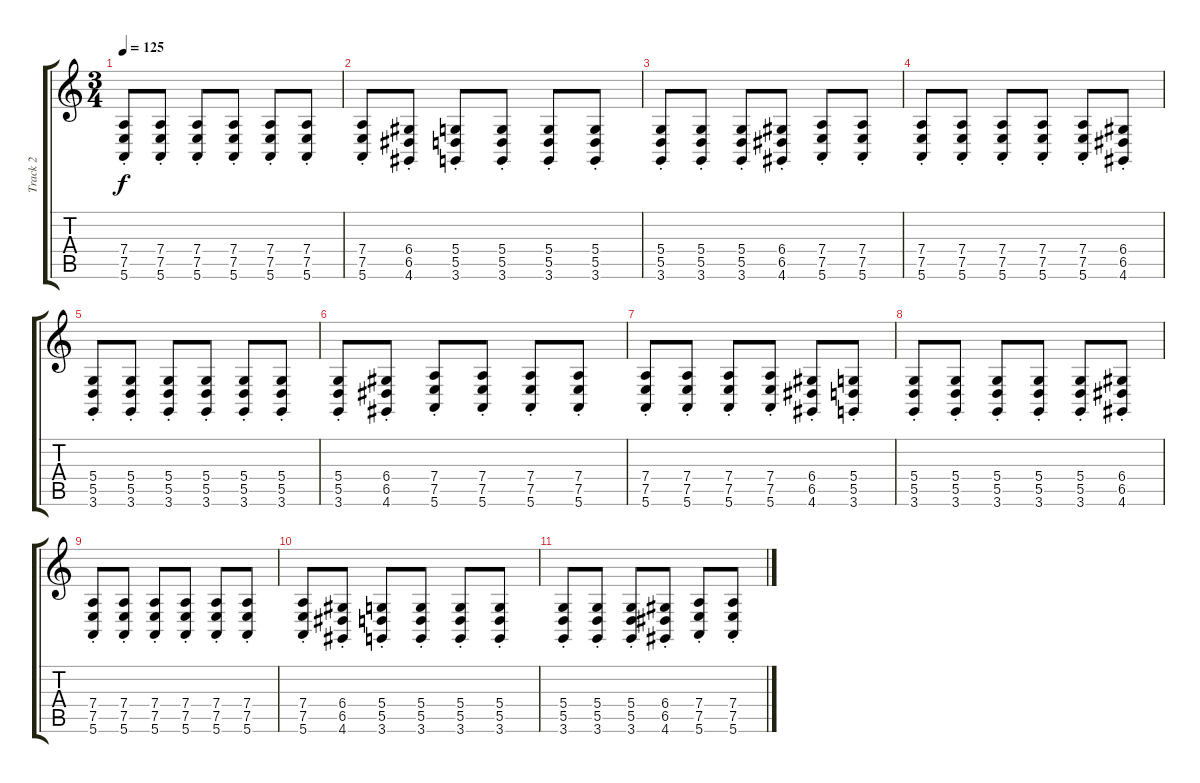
\track ("Track 2" "Track 2") {instrument acousticgrandpiano}
\staff {score tabs}
\tuning (E4 B3 G3 D3 A2 E2) {hide}
\ts (3 4)
\tempo 125
\clef g2
\ks c
(7.4 7.5 5.6{st}).8{dy f} (7.4 7.5 5.6{st}).8 (7.4 7.5 5.6{st}).8 (7.4 7.5 5.6{st}).8 (7.4 7.5 5.6{st}).8 (7.4 7.5 5.6{st}).8 |
(7.4{st} 7.5{st} 5.6{st}).8 (6.4{st} 6.5{st} 4.6{st}).8 (5.4{st} 5.5{st} 3.6{st}).8 (5.4{st} 5.5{st} 3.6{st}).8 (5.4{st} 5.5{st} 3.6{st}).8 (5.4{st} 5.5{st} 3.6{st}).8 |
(5.4{st} 5.5{st} 3.6{st}).8 (5.4{st} 5.5{st} 3.6{st}).8 (5.4{st} 5.5{st} 3.6{st}).8 (6.4{st} 6.5{st} 4.6{st}).8 (7.4{st} 7.5{st} 5.6{st}).8 (7.4{st} 7.5{st} 5.6{st}).8 |
(7.4{st} 7.5{st} 5.6{st}).8 (7.4{st} 7.5{st} 5.6{st}).8 (7.4{st} 7.5{st} 5.6{st}).8 (7.4{st} 7.5{st} 5.6{st}).8 (7.4{st} 7.5{st} 5.6{st}).8 (6.4{st} 6.5{st} 4.6{st}).8 |
(5.4{st} 5.5{st} 3.6{st}).8 (5.4{st} 5.5{st} 3.6{st}).8 (5.4{st} 5.5{st} 3.6{st}).8 (5.4{st} 5.5{st} 3.6{st}).8 (5.4{st} 5.5{st} 3.6{st}).8 (5.4{st} 5.5{st} 3.6{st}).8 |
(5.4{st} 5.5{st} 3.6{st}).8 (6.4{st} 6.5{st} 4.6{st}).8 (7.4{st} 7.5{st} 5.6{st}).8 (7.4{st} 7.5{st} 5.6{st}).8 (7.4{st} 7.5{st} 5.6{st}).8 (7.4{st} 7.5{st} 5.6{st}).8 |
(7.4{st} 7.5{st} 5.6{st}).8 (7.4{st} 7.5{st} 5.6{st}).8 (7.4{st} 7.5{st} 5.6{st}).8 (7.4{st} 7.5{st} 5.6{st}).8 (6.4{st} 6.5{st} 4.6{st}).8 (5.4{st} 5.5{st} 3.6{st}).8 |
(5.4 5.5 3.6{st}).8 (5.4 5.5 3.6{st}).8 (5.4 5.5 3.6{st}).8 (5.4 5.5 3.6{st}).8 (5.4 5.5 3.6{st}).8 (6.4 6.5 4.6{st}).8 |
(7.4 7.5 5.6{st}).8 (7.4 7.5 5.6{st}).8 (7.4 7.5 5.6{st}).8 (7.4 7.5 5.6{st}).8 (7.4 7.5 5.6{st}).8 (7.4 7.5 5.6{st}).8 |
(7.4{st} 7.5{st} 5.6{st}).8 (6.4{st} 6.5{st} 4.6{st}).8 (5.4{st} 5.5{st} 3.6{st}).8 (5.4{st} 5.5{st} 3.6{st}).8 (5.4{st} 5.5{st} 3.6{st}).8 (5.4{st} 5.5{st} 3.6{st}).8 |
(5.4{st} 5.5{st} 3.6{st}).8 (5.4{st} 5.5{st} 3.6{st}).8 (5.4{st} 5.5{st} 3.6{st}).8 (6.4{st} 6.5{st} 4.6{st}).8 (7.4{st} 7.5{st} 5.6{st}).8 (7.4{st} 7.5{st} 5.6{st}).8
